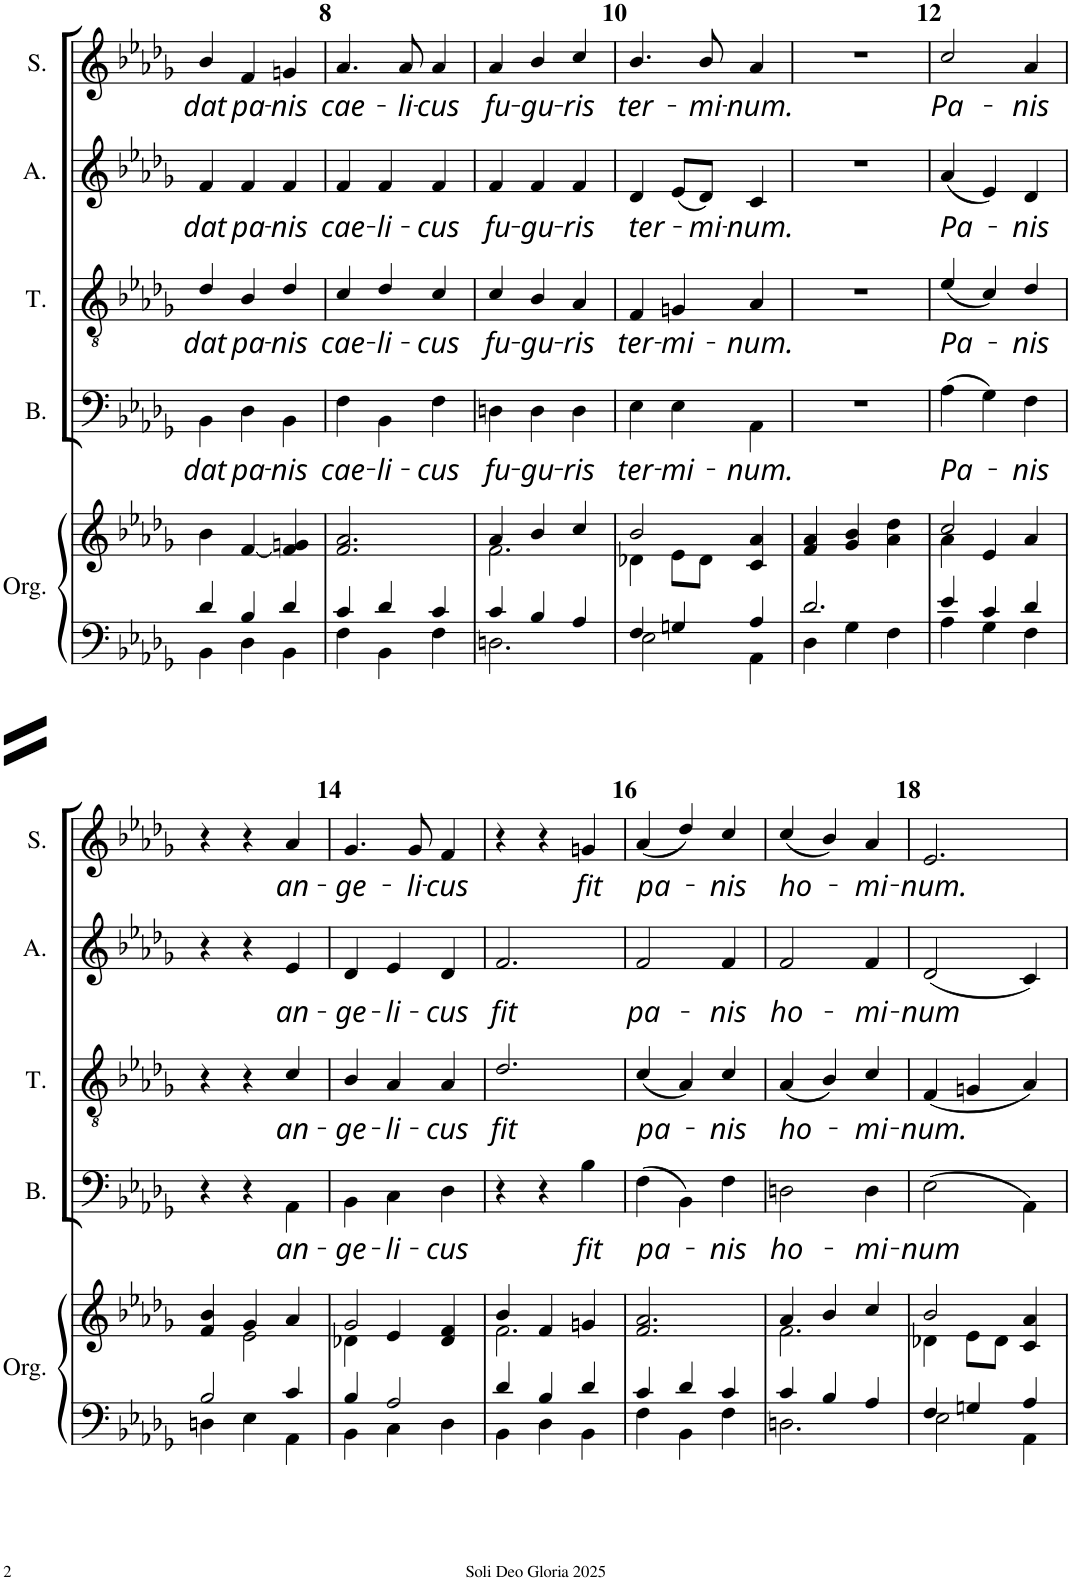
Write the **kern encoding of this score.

**kern	**kern	**kern	**text	**kern	**text	**kern	**text	**kern	**text
*part5	*part5	*part4	*part4	*part3	*part3	*part2	*part2	*part1	*part1
*staff6	*staff5	*staff4	*staff4	*staff3	*staff3	*staff2	*staff2	*staff1	*staff1
*I"Org	*	*I"Basse	*	*I"Ténor	*	*I"Alto	*	*I"Soprano	*
*I'Org.	*	*I'B.	*	*I'T.	*	*I'A.	*	*I'S.	*
!!LO:PB:g=z
*clefF4	*clefG2	*clefF4	*	*clefGv2	*	*clefG2	*	*clefG2	*
*k[b-e-a-d-g-]	*k[b-e-a-d-g-]	*k[b-e-a-d-g-]	*	*k[b-e-a-d-g-]	*	*k[b-e-a-d-g-]	*	*k[b-e-a-d-g-]	*
*D-:	*D-:	*D-:	*	*D-:	*	*D-:	*	*D-:	*
*M3/4	*M3/4	*M3/4	*	*M3/4	*	*M3/4	*	*M3/4	*
=7	=7	=7	=7	=7	=7	=7	=7	=7	=7
*^	*	*	*	*	*	*	*	*	*
!	!	!	!	!LO:LY:b	!	!LO:LY:b	!	!LO:LY:b	!	!LO:LY:b
4d-/	4BB-\	4b-\	4BB-\	dat	4d-/	dat	4f/	dat	4b-/	dat
!	!	!	!	!LO:LY:b	!	!LO:LY:b	!	!LO:LY:b	!	!LO:LY:b
4B-/	4D-\	[4f/	4D-\	pa-	4B-/	pa-	4f/	pa-	4f/	pa-
!	!	!	!	!LO:LY:b	!	!LO:LY:b	!	!LO:LY:b	!	!LO:LY:b
4d-/	4BB-\	4f/] 4gn/	4BB-\	-nis	4d-/	-nis	4f/	-nis	4gn/	-nis
=8	=8	=8	=8	=8	=8	=8	=8	=8	=8	=8
!	!	!	!	!LO:LY:b	!	!LO:LY:b	!	!LO:LY:b	!	!LO:LY:b
4c/	4F\	2.f/ 2.a-/	4F\	cae-	4c/	cae-	4f/	cae-	4.a-/	cae-
!	!	!	!	!LO:LY:b	!	!LO:LY:b	!	!LO:LY:b	!	!
4d-/	4BB-\	.	4BB-\	-li-	4d-/	-li-	4f/	-li-	.	.
!	!	!	!	!	!	!	!	!	!	!LO:LY:b
.	.	.	.	.	.	.	.	.	8a-/	-li-
!	!	!	!	!LO:LY:b	!	!LO:LY:b	!	!LO:LY:b	!	!LO:LY:b
4c/	4F\	.	4F\	-cus	4c/	-cus	4f/	-cus	4a-/	-cus
=9	=9	=9	=9	=9	=9	=9	=9	=9	=9	=9
*	*	*^	*	*	*	*	*	*	*	*
!	!	!	!	!	!LO:LY:b	!	!LO:LY:b	!	!LO:LY:b	!	!LO:LY:b
4c/	2.Dn\	4a-/	2.f\	4Dn\	fu-	4c/	fu-	4f/	fu-	4a-/	fu-
!	!	!	!	!	!LO:LY:b	!	!LO:LY:b	!	!LO:LY:b	!	!LO:LY:b
4B-/	.	4b-/	.	4D\	-gu-	4B-/	-gu-	4f/	-gu-	4b-/	-gu-
!	!	!	!	!	!LO:LY:b	!	!LO:LY:b	!	!LO:LY:b	!	!LO:LY:b
4A-/	.	4cc/	.	4D\	-ris	4A-/	-ris	4f/	-ris	4cc/	-ris
=10	=10	=10	=10	=10	=10	=10	=10	=10	=10	=10	=10
!	!	!	!	!	!LO:LY:b	!	!LO:LY:b	!	!LO:LY:b	!	!LO:LY:b
4F/	2E-\	2b-/	4d-X\	4E-\	ter-	4F/	ter-	4d-/	ter-	4.b-/	ter-
!	!	!	!	!	!LO:LY:b	!	!LO:LY:b	!	!	!	!
4Gn/	.	.	8e-\L	4E-\	-mi-	4Gn/	-mi-	(8e-/L	.	.	.
!	!	!	!	!	!	!	!	!	!LO:LY:b	!	!LO:LY:b
.	.	.	8d-\J	.	.	.	.	8d-/J)	-mi-	8b-/	-mi-
!	!	!	!	!	!LO:LY:b	!	!LO:LY:b	!	!LO:LY:b	!	!LO:LY:b
4A-/	4AA-\	4c/ 4a-/	4ryy	4AA-\	-num.	4A-/	-num.	4c/	-num.	4a-/	-num.
*	*	*v	*v	*	*	*	*	*	*	*	*
=11	=11	=11	=11	=11	=11	=11	=11	=11	=11	=11
2.d-/	4D-\	4f/ 4a-/	2.r	.	2.r	.	2.r	.	2.r	.
.	4G-\	4g-/ 4b-/	.	.	.	.	.	.	.	.
.	4F\	4a-\ 4dd-\	.	.	.	.	.	.	.	.
=12	=12	=12	=12	=12	=12	=12	=12	=12	=12	=12
*	*	*^	*	*	*	*	*	*	*	*
!	!	!	!	!	!LO:LY:b	!	!LO:LY:b	!	!LO:LY:b	!	!LO:LY:b
4e-/	4A-\	2cc/	4a-\	(4A-\	Pa-	(4e-/	Pa-	(4a-/	Pa-	2cc/	Pa-
4c/	4G-\	.	4e-/	4G-\)	.	4c/)	.	4e-/)	.	.	.
!	!	!	!	!	!LO:LY:b	!	!LO:LY:b	!	!LO:LY:b	!	!LO:LY:b
4d-/	4F\	4a-/	4ryy	4F\	-nis	4d-/	-nis	4d-/	-nis	4a-/	-nis
!!LO:LB:g=z
=13	=13	=13	=13	=13	=13	=13	=13	=13	=13	=13	=13
2B-/	4Dn\	4f/ 4b-/	4ryy	4r	.	4r	.	4r	.	4r	.
.	4E-\	4g-/	2e-\	4r	.	4r	.	4r	.	4r	.
!	!	!	!	!	!LO:LY:b	!	!LO:LY:b	!	!LO:LY:b	!	!LO:LY:b
4c/	4AA-\	4a-/	.	4AA-\	an-	4c/	an-	4e-/	an-	4a-/	an-
=14	=14	=14	=14	=14	=14	=14	=14	=14	=14	=14	=14
!	!	!	!	!	!LO:LY:b	!	!LO:LY:b	!	!LO:LY:b	!	!LO:LY:b
4B-/	4BB-\	2g-/	4d-X\	4BB-\	-ge-	4B-/	-ge-	4d-/	-ge-	4.g-/	-ge-
!	!	!	!	!	!LO:LY:b	!	!LO:LY:b	!	!LO:LY:b	!	!
2A-/	4C\	.	4e-/	4C\	-li-	4A-/	-li-	4e-/	-li-	.	.
!	!	!	!	!	!	!	!	!	!	!	!LO:LY:b
.	.	.	.	.	.	.	.	.	.	8g-/	-li-
!	!	!	!	!	!LO:LY:b	!	!LO:LY:b	!	!LO:LY:b	!	!LO:LY:b
.	4D-\	4d-/ 4f/	4ryy	4D-\	-cus	4A-/	-cus	4d-/	-cus	4f/	-cus
=15	=15	=15	=15	=15	=15	=15	=15	=15	=15	=15	=15
!	!	!	!	!	!	!	!LO:LY:b	!	!LO:LY:b	!	!
4d-/	4BB-\	4b-/	2.f\	4r	.	2.d-/	fit	2.f/	fit	4r	.
4B-/	4D-\	4f/	.	4r	.	.	.	.	.	4r	.
!	!	!	!	!	!LO:LY:b	!	!	!	!	!	!LO:LY:b
4d-/	4BB-\	4gn/	.	4B-\	fit	.	.	.	.	4gn/	fit
*	*	*v	*v	*	*	*	*	*	*	*	*
=16	=16	=16	=16	=16	=16	=16	=16	=16	=16	=16
!	!	!	!	!LO:LY:b	!	!LO:LY:b	!	!LO:LY:b	!	!LO:LY:b
4c/	4F\	2.f/ 2.a-/	(4F\	pa-	(4c/	pa-	2f/	pa-	(4a-/	pa-
4d-/	4BB-\	.	4BB-\)	.	4A-/)	.	.	.	4dd-/)	.
!	!	!	!	!LO:LY:b	!	!LO:LY:b	!	!LO:LY:b	!	!LO:LY:b
4c/	4F\	.	4F\	-nis	4c/	-nis	4f/	-nis	4cc/	-nis
=17	=17	=17	=17	=17	=17	=17	=17	=17	=17	=17
*	*	*^	*	*	*	*	*	*	*	*
!	!	!	!	!	!LO:LY:b	!	!LO:LY:b	!	!LO:LY:b	!	!LO:LY:b
4c/	2.Dn\	4a-/	2.f\	2Dn\	ho-	(4A-/	ho-	2f/	ho-	(4cc/	ho-
4B-/	.	4b-/	.	.	.	4B-/)	.	.	.	4b-/)	.
!	!	!	!	!	!LO:LY:b	!	!LO:LY:b	!	!LO:LY:b	!	!LO:LY:b
4A-/	.	4cc/	.	4D\	-mi-	4c/	-mi-	4f/	-mi-	4a-/	-mi-
=18	=18	=18	=18	=18	=18	=18	=18	=18	=18	=18	=18
!	!	!	!	!	!LO:LY:b	!	!LO:LY:b	!	!LO:LY:b	!	!LO:LY:b
4F/	2E-\	2b-/	4d-X\	(2E-\	-num	(4F/	-num.	(2d-/	-num	2.e-/	-num.
4Gn/	.	.	8e-\L	.	.	4Gn/	.	.	.	.	.
.	.	.	8d-\J	.	.	.	.	.	.	.	.
4A-/	4AA-\	4c/ 4a-/	4ryy	4AA-\)	.	4A-/)	.	4c/)	.	.	.
*v	*v	*	*	*	*	*	*	*	*	*	*
*	*v	*v	*	*	*	*	*	*	*	*
=	=	=	=	=	=	=	=	=	=
*-	*-	*-	*-	*-	*-	*-	*-	*-	*-
